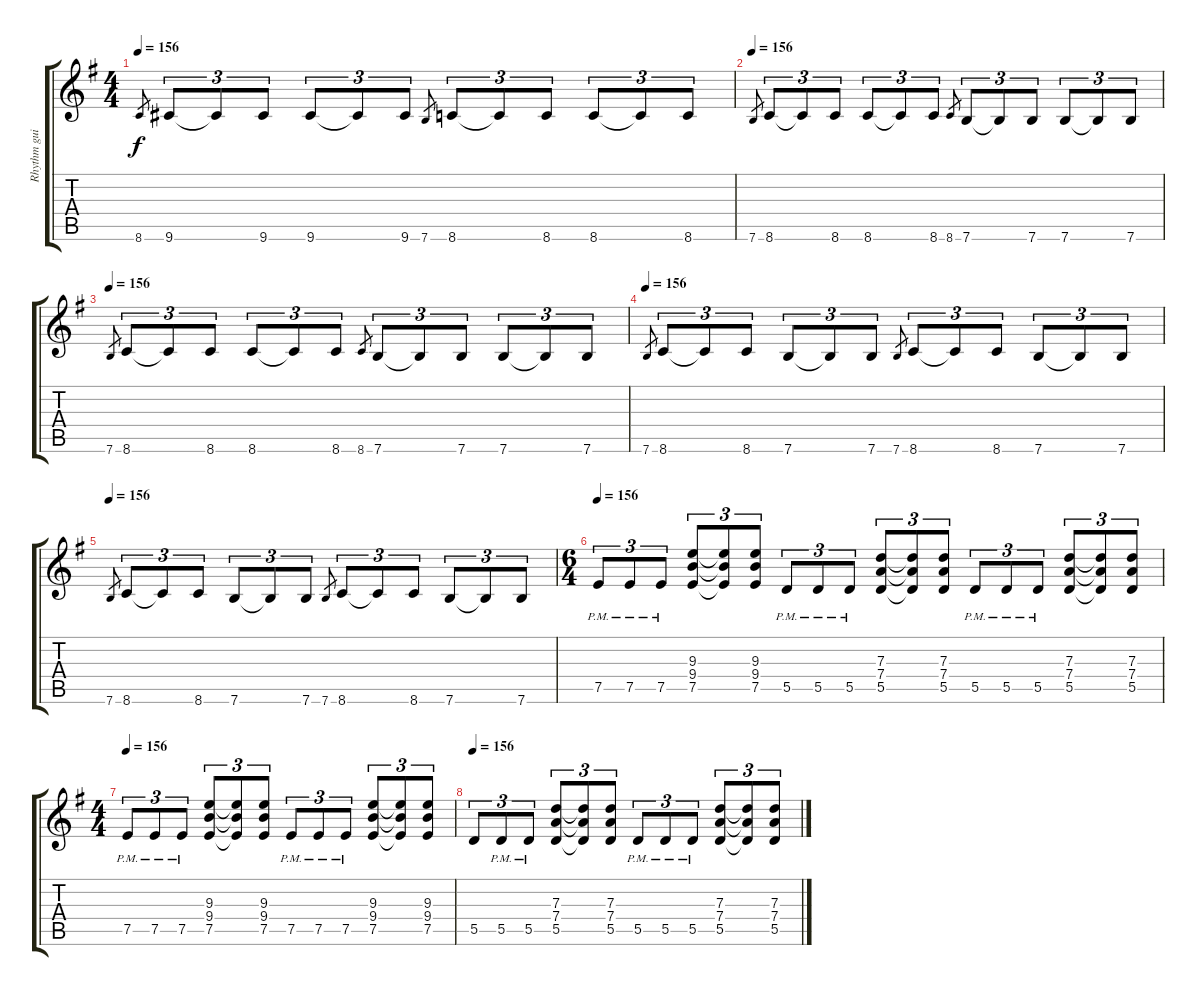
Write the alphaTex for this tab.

\track ("Rhythm guitar" "Rhythm gui") {instrument distortionguitar}
\staff {score tabs}
\tuning (E4 B3 G3 D3 A2 E2) {hide}
\ts (4 4)
\tempo 156
\clef g2
\ks eminor
8.6.8{gr dy f} 9.6.8{tu (3 2) volume 12 balance 11} 9.6{t}.8{tu (3 2)} 9.6.8{tu (3 2)} 9.6.8{tu (3 2)} 9.6{t}.8{tu (3 2)} 9.6.8{tu (3 2)} 7.6.8{gr} 8.6.8{tu (3 2)} 8.6{t}.8{tu (3 2)} 8.6.8{tu (3 2)} 8.6.8{tu (3 2)} 8.6{t}.8{tu (3 2)} 8.6.8{tu (3 2)} |
\tempo 156
7.6.8{gr} 8.6.8{tu (3 2) volume 12 balance 11} 8.6{t}.8{tu (3 2)} 8.6.8{tu (3 2)} 8.6.8{tu (3 2)} 8.6{t}.8{tu (3 2)} 8.6.8{tu (3 2)} 8.6.8{gr} 7.6.8{tu (3 2)} 7.6{t}.8{tu (3 2)} 7.6.8{tu (3 2)} 7.6.8{tu (3 2)} 7.6{t}.8{tu (3 2)} 7.6.8{tu (3 2)} |
\tempo 156
7.6.8{gr} 8.6.8{tu (3 2) volume 12 balance 11} 8.6{t}.8{tu (3 2)} 8.6.8{tu (3 2)} 8.6.8{tu (3 2)} 8.6{t}.8{tu (3 2)} 8.6.8{tu (3 2)} 8.6.8{gr} 7.6.8{tu (3 2)} 7.6{t}.8{tu (3 2)} 7.6.8{tu (3 2)} 7.6.8{tu (3 2)} 7.6{t}.8{tu (3 2)} 7.6.8{tu (3 2)} |
\tempo 156
7.6.8{gr} 8.6.8{tu (3 2) volume 12 balance 11} 8.6{t}.8{tu (3 2)} 8.6.8{tu (3 2)} 7.6.8{tu (3 2)} 7.6{t}.8{tu (3 2)} 7.6.8{tu (3 2)} 7.6.8{gr} 8.6.8{tu (3 2)} 8.6{t}.8{tu (3 2)} 8.6.8{tu (3 2)} 7.6.8{tu (3 2)} 7.6{t}.8{tu (3 2)} 7.6.8{tu (3 2)} |
\tempo 156
7.6.8{gr} 8.6.8{tu (3 2) volume 12 balance 11} 8.6{t}.8{tu (3 2)} 8.6.8{tu (3 2)} 7.6.8{tu (3 2)} 7.6{t}.8{tu (3 2)} 7.6.8{tu (3 2)} 7.6.8{gr} 8.6.8{tu (3 2)} 8.6{t}.8{tu (3 2)} 8.6.8{tu (3 2)} 7.6.8{tu (3 2)} 7.6{t}.8{tu (3 2)} 7.6.8{tu (3 2)} |
\ts (6 4)
\tempo 156
7.5{pm}.8{tu (3 2) volume 12 balance 11} 7.5{pm}.8{tu (3 2)} 7.5{pm}.8{tu (3 2)} (9.3 9.4 7.5).8{tu (3 2)} (9.3{t} 9.4{t} 7.5{t}).8{tu (3 2)} (9.3 9.4 7.5).8{tu (3 2)} 5.5{pm}.8{tu (3 2)} 5.5{pm}.8{tu (3 2)} 5.5{pm}.8{tu (3 2)} (7.3 7.4 5.5).8{tu (3 2)} (7.3{t} 7.4{t} 5.5{t}).8{tu (3 2)} (7.3 7.4 5.5).8{tu (3 2)} 5.5{pm}.8{tu (3 2)} 5.5{pm}.8{tu (3 2)} 5.5{pm}.8{tu (3 2)} (7.3 7.4 5.5).8{tu (3 2)} (7.3{t} 7.4{t} 5.5{t}).8{tu (3 2)} (7.3 7.4 5.5).8{tu (3 2)} |
\ts (4 4)
\tempo 156
7.5{pm}.8{tu (3 2) volume 12 balance 11} 7.5{pm}.8{tu (3 2)} 7.5{pm}.8{tu (3 2)} (9.3 9.4 7.5).8{tu (3 2)} (9.3{t} 9.4{t} 7.5{t}).8{tu (3 2)} (9.3 9.4 7.5).8{tu (3 2)} 7.5{pm}.8{tu (3 2)} 7.5{pm}.8{tu (3 2)} 7.5{pm}.8{tu (3 2)} (9.3 9.4 7.5).8{tu (3 2)} (9.3{t} 9.4{t} 7.5{t}).8{tu (3 2)} (9.3 9.4 7.5).8{tu (3 2)} |
\tempo 156
5.5.8{tu (3 2) volume 12 balance 11} 5.5{pm}.8{tu (3 2)} 5.5{pm}.8{tu (3 2)} (7.3 7.4 5.5).8{tu (3 2)} (7.3{t} 7.4{t} 5.5{t}).8{tu (3 2)} (7.3 7.4 5.5).8{tu (3 2)} 5.5{pm}.8{tu (3 2)} 5.5{pm}.8{tu (3 2)} 5.5{pm}.8{tu (3 2)} (7.3 7.4 5.5).8{tu (3 2)} (7.3{t} 7.4{t} 5.5{t}).8{tu (3 2)} (7.3 7.4 5.5).8{tu (3 2)}
